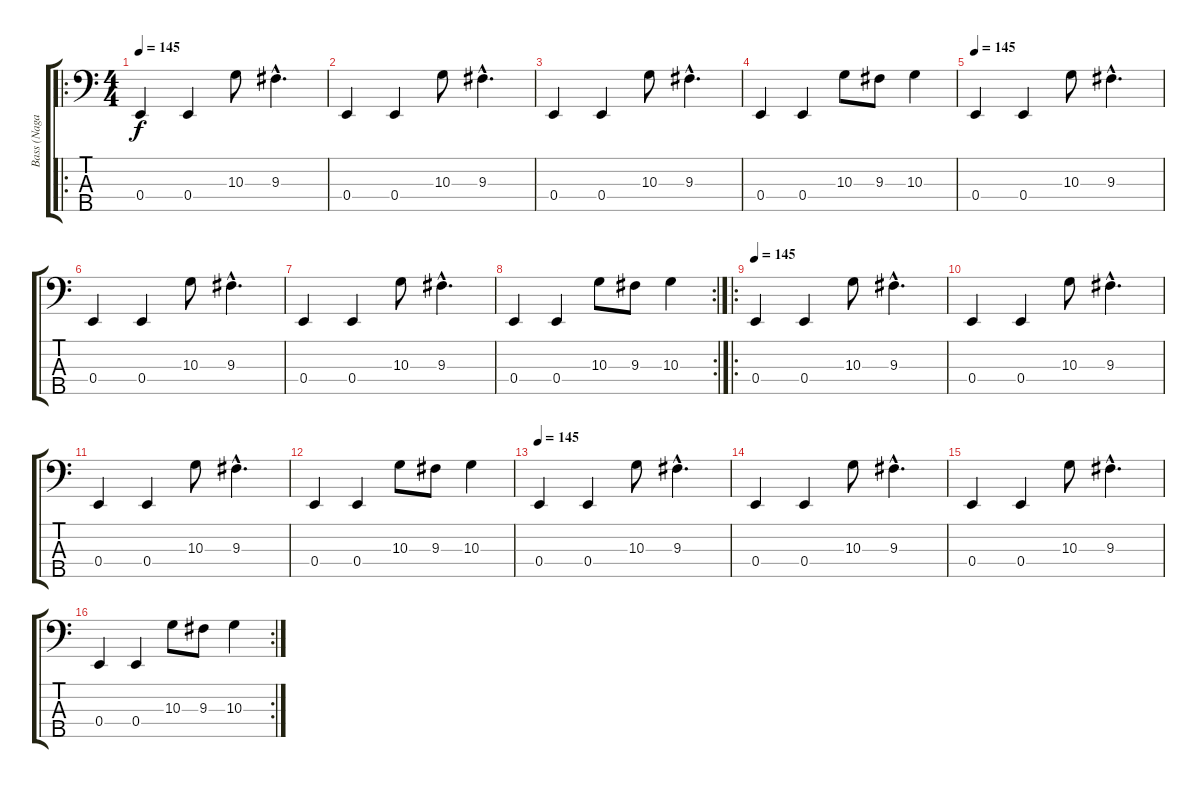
\track ("Bass (Nagash)" "Bass (Naga") {instrument electricbassfinger}
\staff {score tabs}
\tuning (G2 D2 A1 E1 B0) {hide}
\ro
\ts (4 4)
\tempo 145
\clef f4
\ks c
0.4.4{dy f} 0.4.4 10.3.8 9.3{hac}.4{d} |
0.4.4 0.4.4 10.3.8 9.3{hac}.4{d} |
0.4.4 0.4.4 10.3.8 9.3{hac}.4{d} |
0.4.4 0.4.4 10.3.8 9.3.8 10.3.4 |
\tempo 145
0.4.4 0.4.4 10.3.8 9.3{hac}.4{d} |
0.4.4 0.4.4 10.3.8 9.3{hac}.4{d} |
0.4.4 0.4.4 10.3.8 9.3{hac}.4{d} |
\rc 2
0.4.4 0.4.4 10.3.8 9.3.8 10.3.4 |
\ro
\tempo 145
0.4.4 0.4.4 10.3.8 9.3{hac}.4{d} |
0.4.4 0.4.4 10.3.8 9.3{hac}.4{d} |
0.4.4 0.4.4 10.3.8 9.3{hac}.4{d} |
0.4.4 0.4.4 10.3.8 9.3.8 10.3.4 |
\tempo 145
0.4.4 0.4.4 10.3.8 9.3{hac}.4{d} |
0.4.4 0.4.4 10.3.8 9.3{hac}.4{d} |
0.4.4 0.4.4 10.3.8 9.3{hac}.4{d} |
\rc 2
0.4.4 0.4.4 10.3.8 9.3.8 10.3.4
